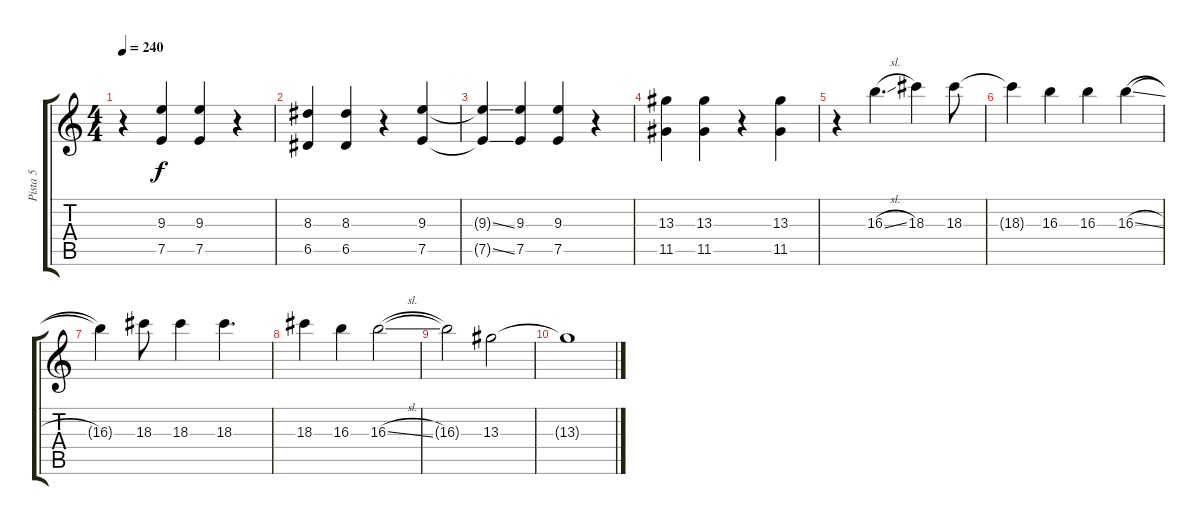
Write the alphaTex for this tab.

\track ("Pista 5" "Pista 5") {instrument electricguitarclean}
\staff {score tabs}
\tuning (E4 B3 G3 D3 A2 E2) {hide}
\ts (4 4)
\tempo 240
\clef g2
\ks c
r.4{dy f} (9.3 7.5).4{volume 5} (9.3 7.5).4 r.4 |
(8.3 6.5).4 (8.3 6.5).4 r.4 (9.3 7.5).4 |
(9.3{ss t} 7.5{ss t}).4 (9.3 7.5).4 (9.3 7.5).4 r.4 |
(13.3 11.5).4 (13.3 11.5).4 r.4 (13.3 11.5).4 |
r.4 16.3{sl}.4{d instrument distortionguitar} 18.3.4 18.3.8 |
18.3{t}.4 16.3.4 16.3.4 16.3{sl}.4 |
16.3{t}.4 18.3.8 18.3.4 18.3.4{d} |
18.3.4 16.3.4 16.3{sl}.2 |
16.3{t}.2 13.3.2 |
13.3{t}.1
